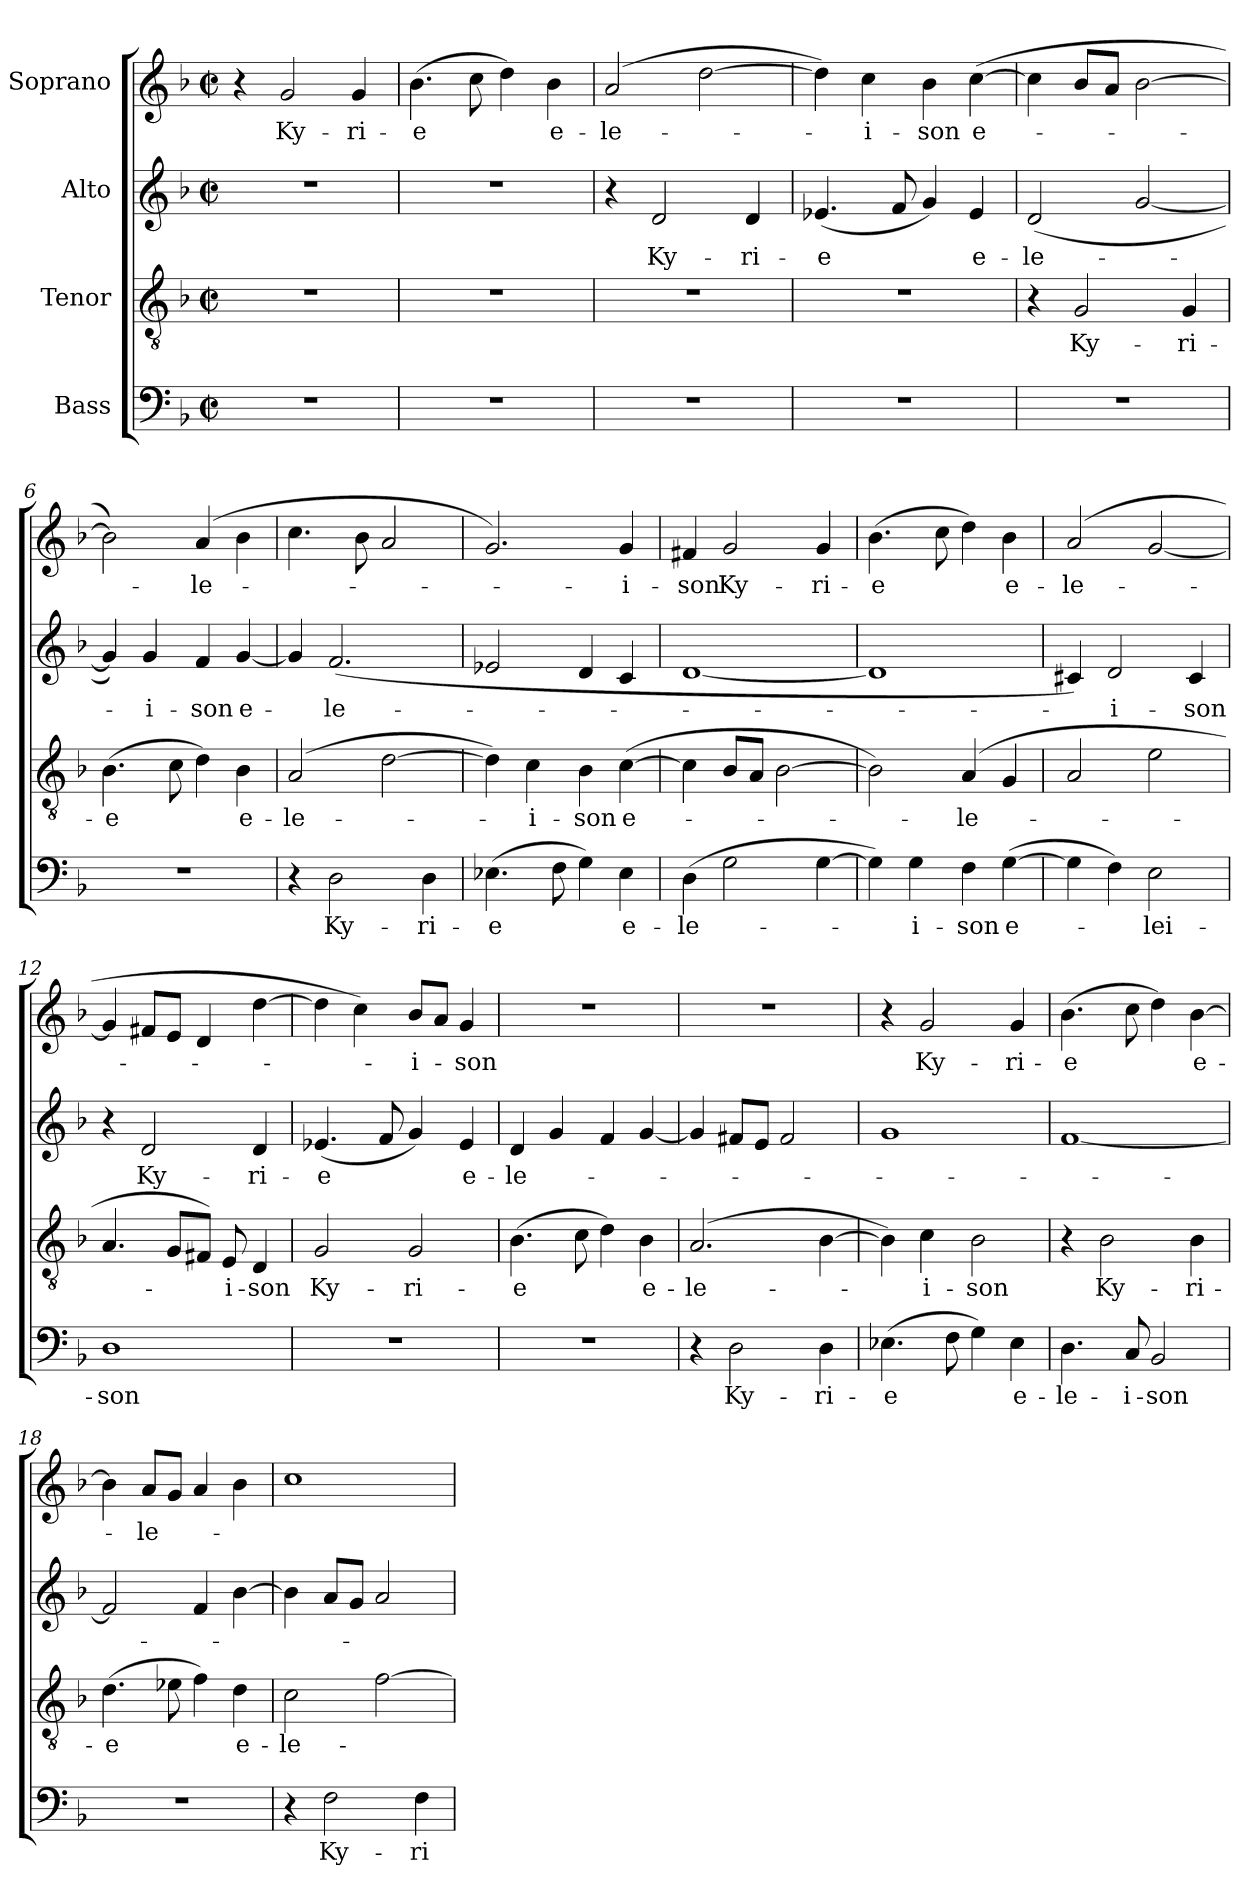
**kern	**text	**kern	**text	**kern	**text	**kern	**text
*part4	*part4	*part3	*part3	*part2	*part2	*part1	*part1
*staff4	*staff4	*staff3	*staff3	*staff2	*staff2	*staff1	*staff1
*I"Bass	*	*I"Tenor	*	*I"Alto	*	*I"Soprano	*
*clefF4	*	*clefGv2	*	*clefG2	*	*clefG2	*
*k[b-]	*	*k[b-]	*	*k[b-]	*	*k[b-]	*
*F:	*	*F:	*	*F:	*	*F:	*
*M2/2	*	*M2/2	*	*M2/2	*	*M2/2	*
*met(c|)	*	*met(c|)	*	*met(c|)	*	*met(c|)	*
=1	=1	=1	=1	=1	=1	=1	=1
1r	.	1r	.	1r	.	4r	.
.	.	.	.	.	.	2g/	Ky-
.	.	.	.	.	.	4g/	-ri-
=2	=2	=2	=2	=2	=2	=2	=2
1r	.	1r	.	1r	.	(4.b-\	-e
.	.	.	.	.	.	8cc\	.
.	.	.	.	.	.	4dd\)	.
.	.	.	.	.	.	4b-\	e-
=3	=3	=3	=3	=3	=3	=3	=3
1r	.	1r	.	4r	.	(2a/	-le-
.	.	.	.	2d/	Ky-	.	.
.	.	.	.	.	.	[2dd\	.
.	.	.	.	4d/	-ri-	.	.
=4	=4	=4	=4	=4	=4	=4	=4
1r	.	1r	.	(4.e-X/	-e	4dd\])	.
.	.	.	.	.	.	4cc\	-i-
.	.	.	.	8f/	.	.	.
.	.	.	.	4g/)	.	4b-\	-son
.	.	.	.	4e-/	e-	([4cc\	e-
=5	=5	=5	=5	=5	=5	=5	=5
1r	.	4r	.	(2d/	-le-	4cc\]	.
.	.	2G/	Ky-	.	.	8b-/L	.
.	.	.	.	.	.	8a/J	.
.	.	.	.	[2g/	.	[2b-\	.
.	.	4G/	-ri-	.	.	.	.
=6	=6	=6	=6	=6	=6	=6	=6
1r	.	(4.B-\	-e	4g/])	.	2b-\])	.
.	.	.	.	4g/	-i-	.	.
.	.	8c\	.	.	.	.	.
.	.	4d\)	.	4f/	-son	(4a/	-le-
.	.	4B-\	e-	[4g/	e-	4b-\	.
!!LO:LB:g=z
=7	=7	=7	=7	=7	=7	=7	=7
4r	.	(2A/	-le-	4g/]	-­	4.cc\	-­-
2D\	Ky-	.	.	(2.f/	le-	.	.
.	.	.	.	.	.	8b-\	.
.	.	[2d\	.	.	.	2a/	.
4D\	-ri-	.	.	.	.	.	.
=8	=8	=8	=8	=8	=8	=8	=8
(4.E-X\	-e	4d\])	.	2e-X/	.	2.g/)	.
.	.	4c\	-i-	.	.	.	.
8F\	.	.	.	.	.	.	.
4G\)	.	4B-\	-son	4d/	.	.	.
4E-\	e-	([4c\	e-	4c/	.	4g/	-i-
=9	=9	=9	=9	=9	=9	=9	=9
(4D\	-le-	4c\]	.	[1d	.	4f#X/	-son
2G\	.	8B-/L	.	.	.	2g/	Ky-
.	.	8A/J	.	.	.	.	.
.	.	[2B-\	.	.	.	.	.
[4G\	.	.	.	.	.	4g/	-ri-
=10	=10	=10	=10	=10	=10	=10	=10
4G\])	.	2B-\])	.	1d]	.	(4.b-\	-e
4G\	-i-	.	.	.	.	.	.
.	.	.	.	.	.	8cc\	.
4F\	-son	(4A/	-le-	.	.	4dd\)	.
([4G\	e-	4G/	.	.	.	4b-\	e-
=11	=11	=11	=11	=11	=11	=11	=11
4G\]	.	2A/	.	4c#X/)	.	(2a/	-le-
4F\)	.	.	.	2d/	-i-	.	.
2E\	-lei-	2e\	.	.	.	[2g/	.
.	.	.	.	4c#/	-son	.	.
=12	=12	=12	=12	=12	=12	=12	=12
1D	-son	4.A/	.	4r	.	4g/]	.
.	.	.	.	2d/	Ky-	8f#X/L	.
.	.	8G/L	.	.	.	8e/J	.
.	.	8F#X/J)	.	.	.	4d/	.
.	.	8E/	-i-	.	.	.	.
.	.	4D/	-son	4d/	-ri-	[4dd\	.
!!LO:LB:g=z
=13	=13	=13	=13	=13	=13	=13	=13
1r	.	2G/	Ky-	(4.e-X/	-e	4dd\]	-­-
.	.	.	.	.	.	4cc\)	.
.	.	.	.	8f/	.	.	.
.	.	2G/	-ri-	4g/)	.	8b-/L	-i-
.	.	.	.	.	.	8a/J	.
.	.	.	.	4e-/	e-	4g/	-son
=14	=14	=14	=14	=14	=14	=14	=14
1r	.	(4.B-\	-e	4d/	-le-	1r	.
.	.	.	.	4g/	.	.	.
.	.	8c\	.	.	.	.	.
.	.	4d\)	.	4f/	.	.	.
.	.	4B-\	e-	[4g/	.	.	.
=15	=15	=15	=15	=15	=15	=15	=15
4r	.	(2.A/	-le-	4g/]	.	1r	.
2D\	Ky-	.	.	8f#X/L	.	.	.
.	.	.	.	8e/J	.	.	.
.	.	.	.	2f#/	.	.	.
4D\	-ri-	[4B-\	.	.	.	.	.
=16	=16	=16	=16	=16	=16	=16	=16
(4.E-X\	-e	4B-\])	.	1g	.	4r	.
.	.	4c\	-i-	.	.	2g/	Ky-
8F\	.	.	.	.	.	.	.
4G\)	.	2B-\	-son	.	.	.	.
4E-\	e-	.	.	.	.	4g/	-ri-
=17	=17	=17	=17	=17	=17	=17	=17
4.D\	-le-	4r	.	[1f	.	(4.b-\	-e
.	.	2B-\	Ky-	.	.	.	.
8C/	-i-	.	.	.	.	8cc\	.
2BB-/	-son	.	.	.	.	4dd\)	.
.	.	4B-\	-ri-	.	.	[4b-\	e-
=18	=18	=18	=18	=18	=18	=18	=18
1r	.	(4.d\	-e	2f/]	.	4b-\]	.
.	.	.	.	.	.	8a/L	-le-
.	.	8e-X\	.	.	.	8g/J	.
.	.	4f\)	.	4f/	.	4a/	.
.	.	4d\	e-	[4b-\	.	4b-\	.
!!LO:PB:g=z
=19	=19	=19	=19	=19	=19	=19	=19
4r	.	2c\	-le-	4b-\]	-­-	1cc	-­-
2F\	Ky-	.	.	8a/L	.	.	.
.	.	.	.	8g/J	.	.	.
.	.	[2f\	.	2a/	.	.	.
4F\	-ri-	.	.	.	.	.	.
=	=	=	=	=	=	=	=
*-	*-	*-	*-	*-	*-	*-	*-
